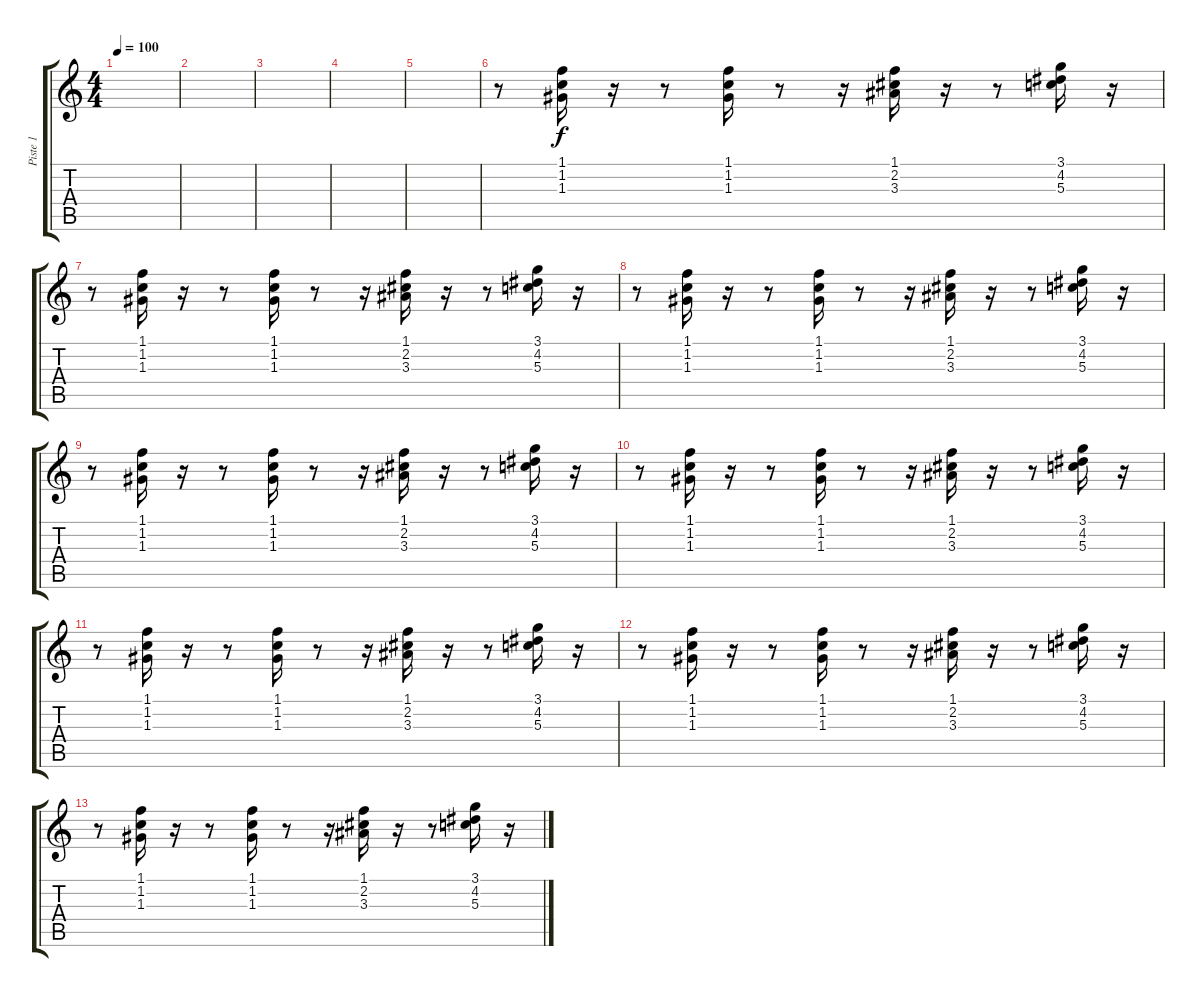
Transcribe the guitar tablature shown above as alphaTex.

\track ("Piste 1" "Piste 1") {instrument overdrivenguitar}
\staff {score tabs}
\tuning (E4 B3 G3 D3 A2 E2) {hide}
\ts (4 4)
\tempo 100
\clef g2
\ks c
|
|
|
|
|
r.8 (1.1 1.2 1.3).16 r.16 r.8 (1.1 1.2 1.3).16 r.8 r.16 (1.1 2.2 3.3).16 r.16 r.8 (3.1 4.2 5.3).16 r.16 |
r.8 (1.1 1.2 1.3).16 r.16 r.8 (1.1 1.2 1.3).16 r.8 r.16 (1.1 2.2 3.3).16 r.16 r.8 (3.1 4.2 5.3).16 r.16 |
r.8 (1.1 1.2 1.3).16 r.16 r.8 (1.1 1.2 1.3).16 r.8 r.16 (1.1 2.2 3.3).16 r.16 r.8 (3.1 4.2 5.3).16 r.16 |
r.8 (1.1 1.2 1.3).16 r.16 r.8 (1.1 1.2 1.3).16 r.8 r.16 (1.1 2.2 3.3).16 r.16 r.8 (3.1 4.2 5.3).16 r.16 |
r.8 (1.1 1.2 1.3).16 r.16 r.8 (1.1 1.2 1.3).16 r.8 r.16 (1.1 2.2 3.3).16 r.16 r.8 (3.1 4.2 5.3).16 r.16 |
r.8 (1.1 1.2 1.3).16 r.16 r.8 (1.1 1.2 1.3).16 r.8 r.16 (1.1 2.2 3.3).16 r.16 r.8 (3.1 4.2 5.3).16 r.16 |
r.8 (1.1 1.2 1.3).16 r.16 r.8 (1.1 1.2 1.3).16 r.8 r.16 (1.1 2.2 3.3).16 r.16 r.8 (3.1 4.2 5.3).16 r.16 |
r.8 (1.1 1.2 1.3).16 r.16 r.8 (1.1 1.2 1.3).16 r.8 r.16 (1.1 2.2 3.3).16 r.16 r.8 (3.1 4.2 5.3).16 r.16
